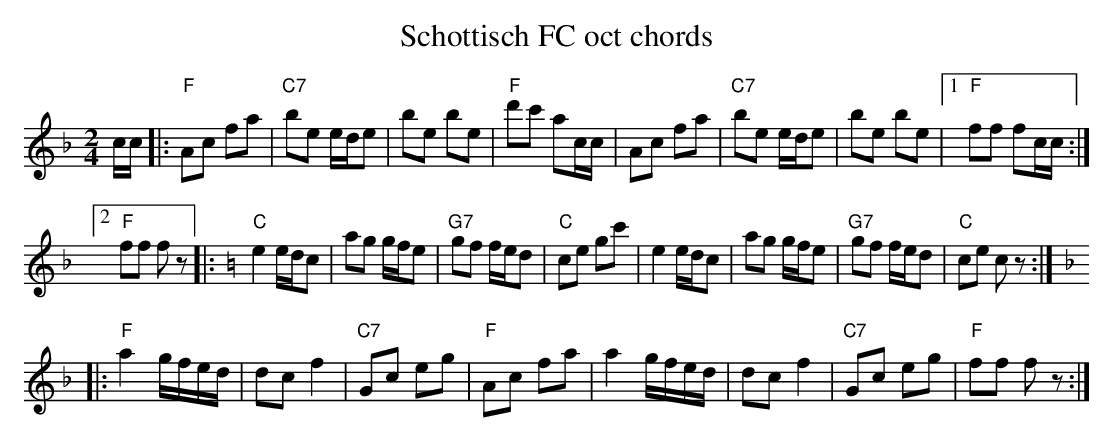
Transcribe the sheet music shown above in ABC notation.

X:1
T:Schottisch FC oct chords
M:2/4
L:1/8
K:Fmaj%%MIDI gchordon
c/2c/2 |: "F"Ac fa | "C7"be e/2d/2e | be be | "F"d'c' ac/2c/2 | Ac fa | "C7"be e/2d/2e | be be |1 "F"ff fc/2c/2 :|2
"F"ff f z |: [K:Cmaj] "C"e2 e/2d/2c | ag g/2f/2e | "G7"gf f/2e/2d | "C"ce gc' | e2 e/2d/2c | ag g/2f/2e | "G7"gf f/2e/2d | "C"ce c z :| [K:Fmaj]
|: "F"a2 g/2f/2e/2d/2 | dc f2 | "C7"Gc eg | "F"Ac fa | a2 g/2f/2e/2d/2 | dc f2 | "C7"Gc eg | "F"ff f z :|
